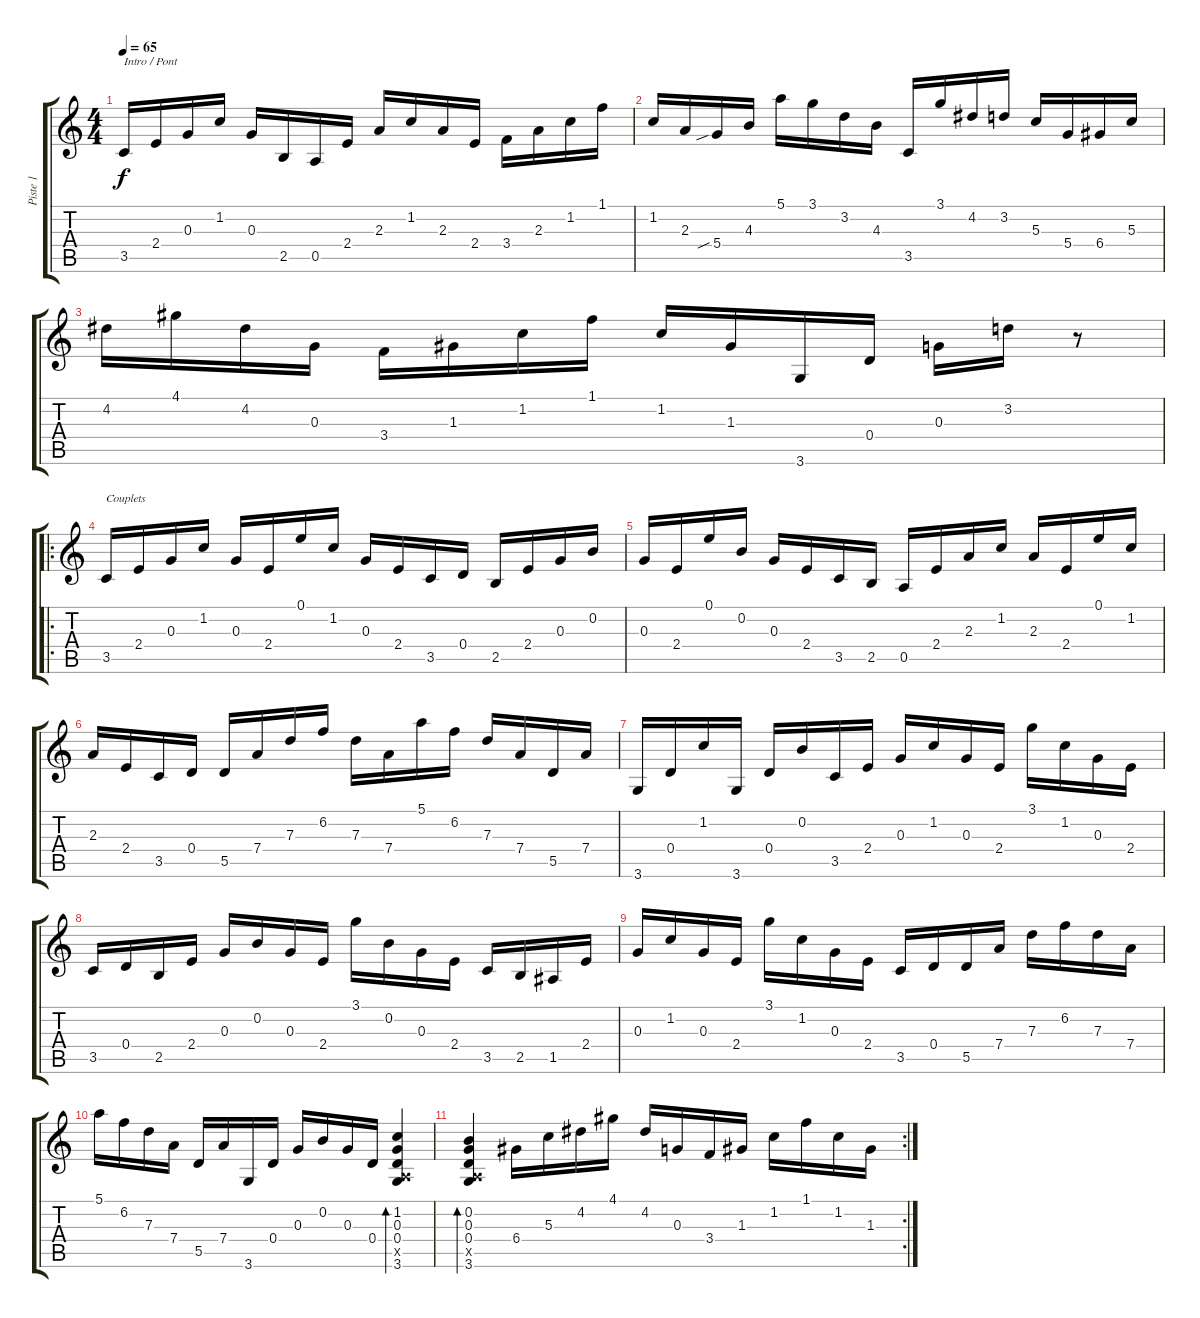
\track ("Piste 1" "Piste 1") {instrument acousticguitarsteel}
\staff {score tabs}
\tuning (E4 B3 G3 D3 A2 E2) {hide}
\ts (4 4)
\tempo 65
\clef g2
\ks c
3.5.16{txt "Intro / Pont" dy f instrument acousticguitarsteel} 2.4.16 0.3.16 1.2.16 0.3.16 2.5.16 0.5.16 2.4.16 2.3.16 1.2.16 2.3.16 2.4.16 3.4.16 2.3.16 1.2.16 1.1.16 |
1.2.16 2.3.16 5.4{sib}.16 4.3.16 5.1.16 3.1.16 3.2.16 4.3.16 3.5.16 3.1.16 4.2.16 3.2.16 5.3.16 5.4.16{txt ""} 6.4.16 5.3.16 |
4.2.16 4.1.16 4.2.16 0.3.16 3.4.16 1.3.16 1.2.16 1.1.16 1.2.16 1.3.16 3.6.16 0.4.16 0.3.16 3.2.16 r.8 |
\ro
3.5.16{txt "Couplets"} 2.4.16 0.3.16 1.2.16 0.3.16 2.4.16 0.1.16 1.2.16 0.3.16 2.4.16 3.5.16 0.4.16 2.5.16 2.4.16 0.3.16 0.2.16 |
0.3.16 2.4.16 0.1.16 0.2.16 0.3.16 2.4.16 3.5.16 2.5.16 0.5.16 2.4.16 2.3.16 1.2.16 2.3.16 2.4.16 0.1.16 1.2.16 |
2.3.16 2.4.16 3.5.16 0.4.16 5.5.16 7.4.16 7.3.16 6.2.16 7.3.16 7.4.16 5.1.16 6.2.16 7.3.16 7.4.16 5.5.16 7.4.16 |
3.6.16 0.4.16 1.2.16 3.6.16 0.4.16 0.2.16 3.5.16 2.4.16 0.3.16 1.2.16 0.3.16 2.4.16 3.1.16 1.2.16 0.3.16 2.4.16 |
3.5.16 0.4.16 2.5.16 2.4.16 0.3.16 0.2.16 0.3.16 2.4.16 3.1.16 0.2.16 0.3.16 2.4.16 3.5.16 2.5.16 1.5.16 2.4.16 |
0.3.16 1.2.16 0.3.16 2.4.16 3.1.16 1.2.16 0.3.16 2.4.16 3.5.16 0.4.16 5.5.16 7.4.16 7.3.16 6.2.16 7.3.16 7.4.16 |
5.1.16 6.2.16 7.3.16 7.4.16 5.5.16 7.4.16 3.6.16 0.4.16 0.3.16 0.2.16 0.3.16 0.4.16 (1.2 0.3 0.4 0.5{x} 3.6).4{bd 120} |
\rc 2
(0.2 0.3 0.4 0.5{x} 3.6).4{bd 120} 6.4.16 5.3.16 4.2.16 4.1.16 4.2.16 0.3.16 3.4.16 1.3.16 1.2.16 1.1.16 1.2.16 1.3.16
